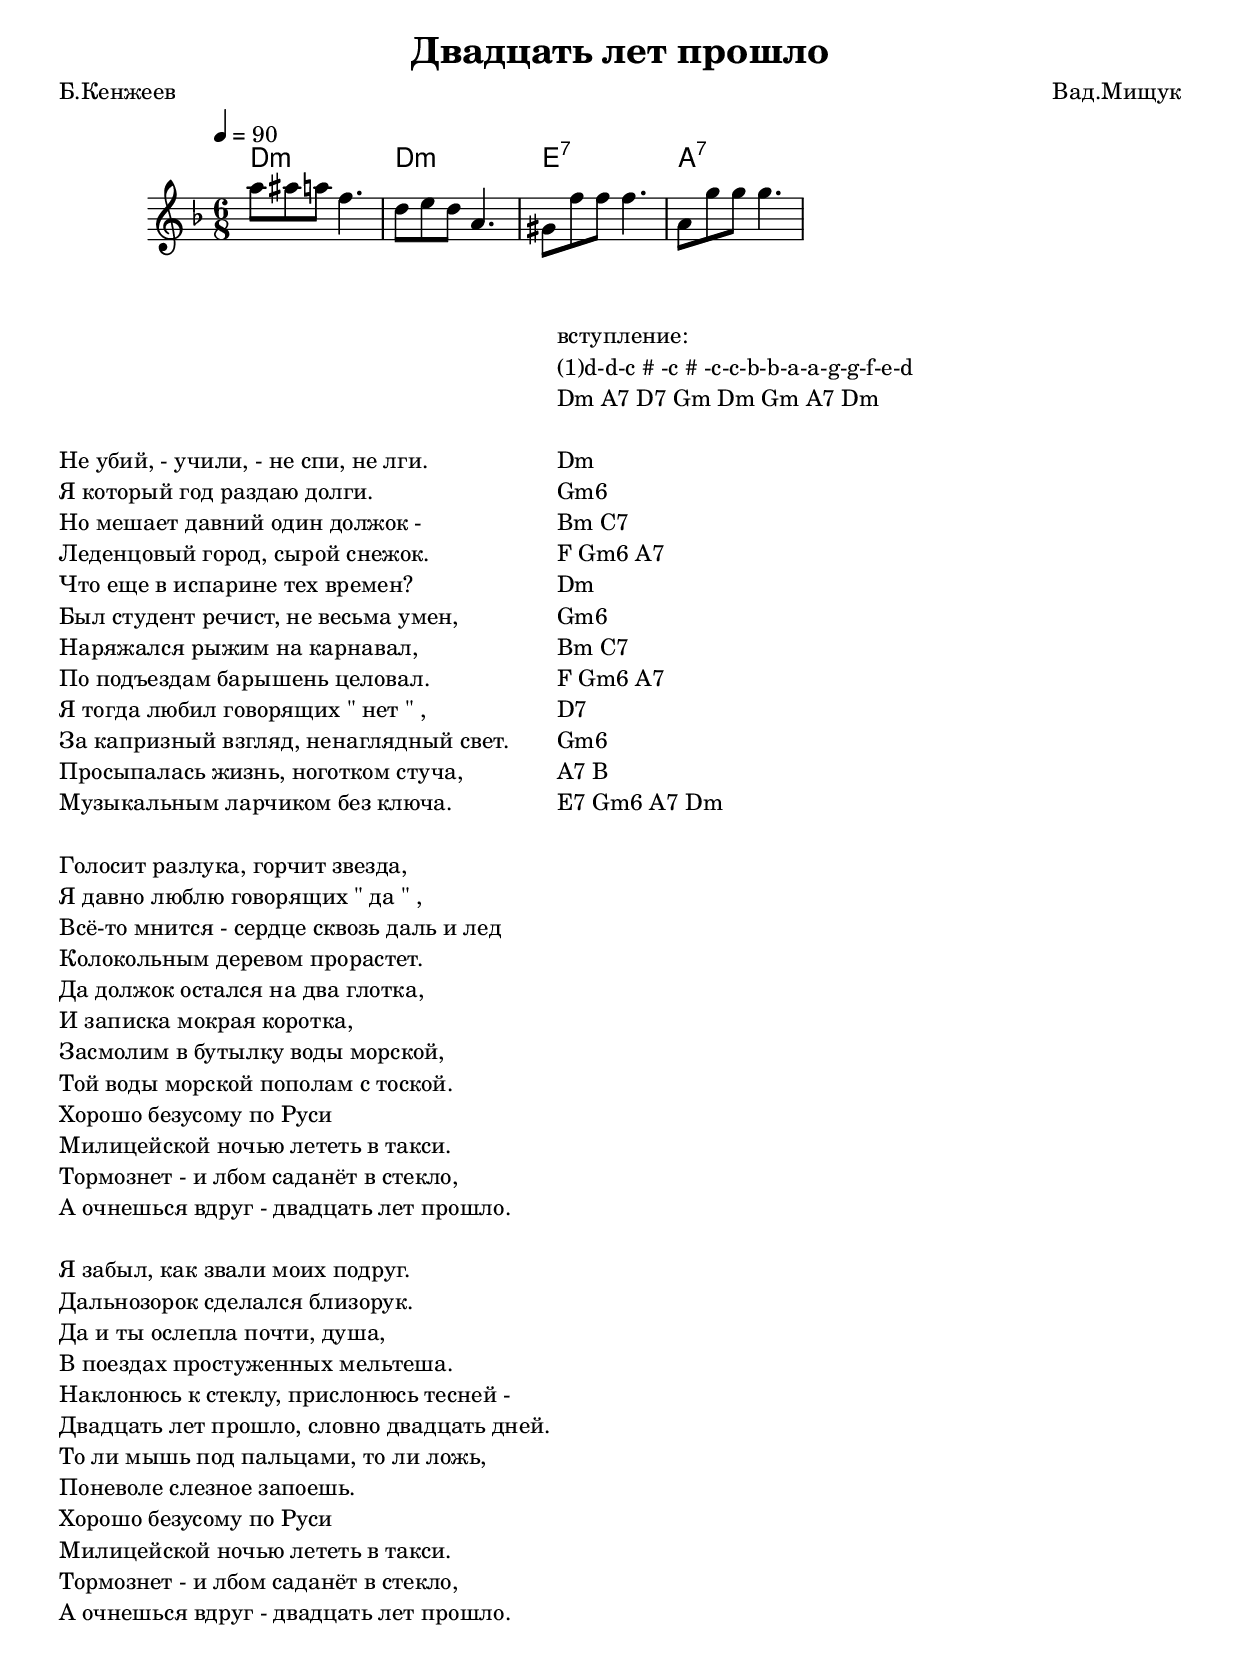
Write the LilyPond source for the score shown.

\header {
  title = "Двадцать лет прошло"
  poet = "Б.Кенжеев"
  composer = "Вад.Мищук"
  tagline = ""
}

%\version "2.18.2"

% European system (A B H C D E F G)
\include "deutsch.ly"

%#(set! paper-alist (cons '("my size" . (cons (* 210 mm) (* 60 mm))) paper-alist)) % урезал высоту чтобы убрать пустое поле
%\paper {
  %#(set-paper-size "my size")
%%  bottom-margin = #-5
%}

global = {
  \key d \minor
  \time 6/8
%  \partial 4
  \tempo 4 = 90
}

One = {\relative d''' {
  \global
  a8 ais a f4. d8 e d a4.
  gis8 f' f f4. a,8 g' g g4.
}}


\score {
  <<
  \chords { \germanChords d2.:m d2.:m e2.:7 a2.:7}
  \new Staff
  <<
    \One
  >>
  >>
  \layout{}
  \midi{}
}

\markup {
  \column {
    \vspace #4
    \line {Не убий, - учили, - не спи, не лги.}
    \line {Я который год раздаю долги.}
    \line {Но мешает давний один должок -}
    \line {Леденцовый город, сырой снежок.}
    \line {Что еще в испарине тех времен?}
    \line {Был студент речист, не весьма умен,}
    \line {Наряжался рыжим на карнавал,}
    \line {По подъездам барышень целовал.}
    \line {Я тогда любил говорящих \char #34 нет\char #34 ,}
    \line {За капризный взгляд, ненаглядный свет.}
    \line {Просыпалась жизнь, ноготком стуча,}
    \line {Музыкальным ларчиком без ключа.}
    \vspace #1
    \line {Голосит разлука, горчит звезда,}
    \line {Я давно люблю говорящих \char #34 да\char #34 ,}
    \line {Всё-то мнится - сердце сквозь даль и лед}
    \line {Колокольным деревом прорастет.}
    \line {Да должок остался на два глотка,}
    \line {И записка мокрая коротка,}
    \line {Засмолим в бутылку воды морской,}
    \line {Той воды морской пополам с тоской.}
    \line {Хорошо безусому по Руси}
    \line {Милицейской ночью лететь в такси.}
    \line {Тормознет - и лбом саданёт в стекло,}
    \line {А очнешься вдруг - двадцать лет прошло.}
    \vspace #1
    \line {Я забыл, как звали моих подруг.}
    \line {Дальнозорок сделался близорук.}
    \line {Да и ты ослепла почти, душа,}
    \line {В поездах простуженных мельтеша.}
    \line {Наклонюсь к стеклу, прислонюсь тесней -}
    \line {Двадцать лет прошло, словно двадцать дней.}
    \line {То ли мышь под пальцами, то ли ложь,}
    \line {Поневоле слезное запоешь.}
    \line {Хорошо безусому по Руси}
    \line {Милицейской ночью лететь в такси.}
    \line {Тормознет - и лбом саданёт в стекло,}
    \line {А очнешься вдруг - двадцать лет прошло.}
  }
  \column {
    \line {вступление:}
    \line {(1)d-d-c\char #35 -c\char #35 -c-c-b-b-a-a-g-g-f-e-d}
    \line {Dm A7 D7 Gm Dm Gm A7 Dm}
    \vspace #1
    \line {Dm}
    \line {Gm6}
    \line {Bm C7}
    \line {F Gm6 A7}
    \line {Dm}
    \line {Gm6}
    \line {Bm C7}
    \line {F Gm6 A7}
    \line {D7}
    \line {Gm6}
    \line {A7 B}
    \line {E7 Gm6 A7 Dm}
  }
}
